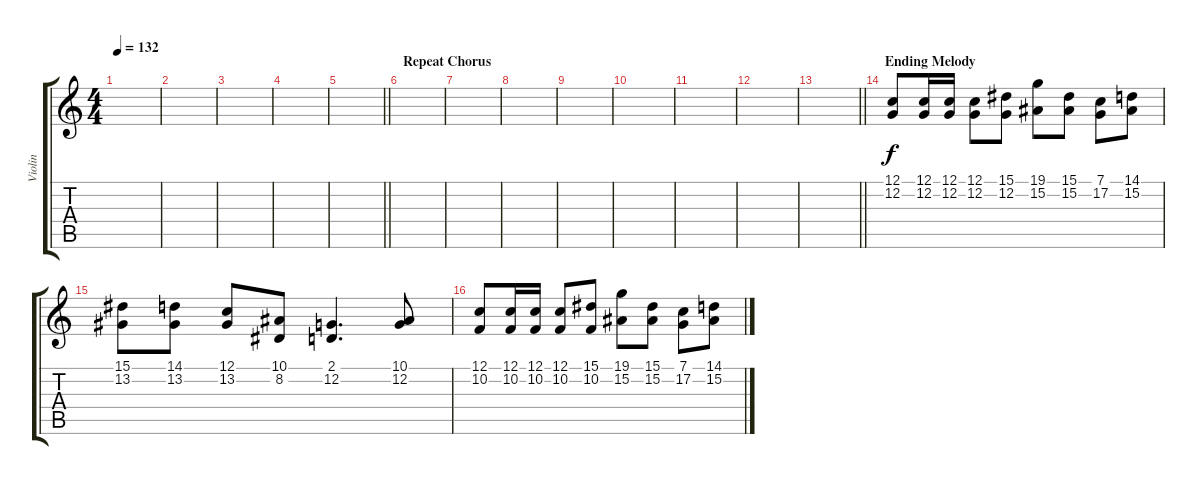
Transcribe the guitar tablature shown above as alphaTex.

\track ("Violin" "Violin") {instrument violin}
\staff {score tabs}
\tuning (C4 G3 Eb3 Bb2 F2 C2) {hide}
\ts (4 4)
\tempo 132
\clef g2
\ks c
|
|
|
|
\barLineRight lightlight
|
\section ("" "Repeat Chorus")
|
|
|
|
|
|
|
\barLineRight lightlight
|
\section ("" "Ending Melody")
(12.1 12.2).8 (12.1 12.2).16 (12.1 12.2).16 (12.1 12.2).8 (15.1 12.2).8 (19.1 15.2).8 (15.1 15.2).8 (7.1 17.2).8 (14.1 15.2).8 |
(15.1 13.2).8 (14.1 13.2).8 (12.1 13.2).8 (10.1 8.2).8 (2.1 12.2).4{d} (10.1 12.2).8 |
(12.1 10.2).8 (12.1 10.2).16 (12.1 10.2).16 (12.1 10.2).8 (15.1 10.2).8 (19.1 15.2).8 (15.1 15.2).8 (7.1 17.2).8 (14.1 15.2).8
